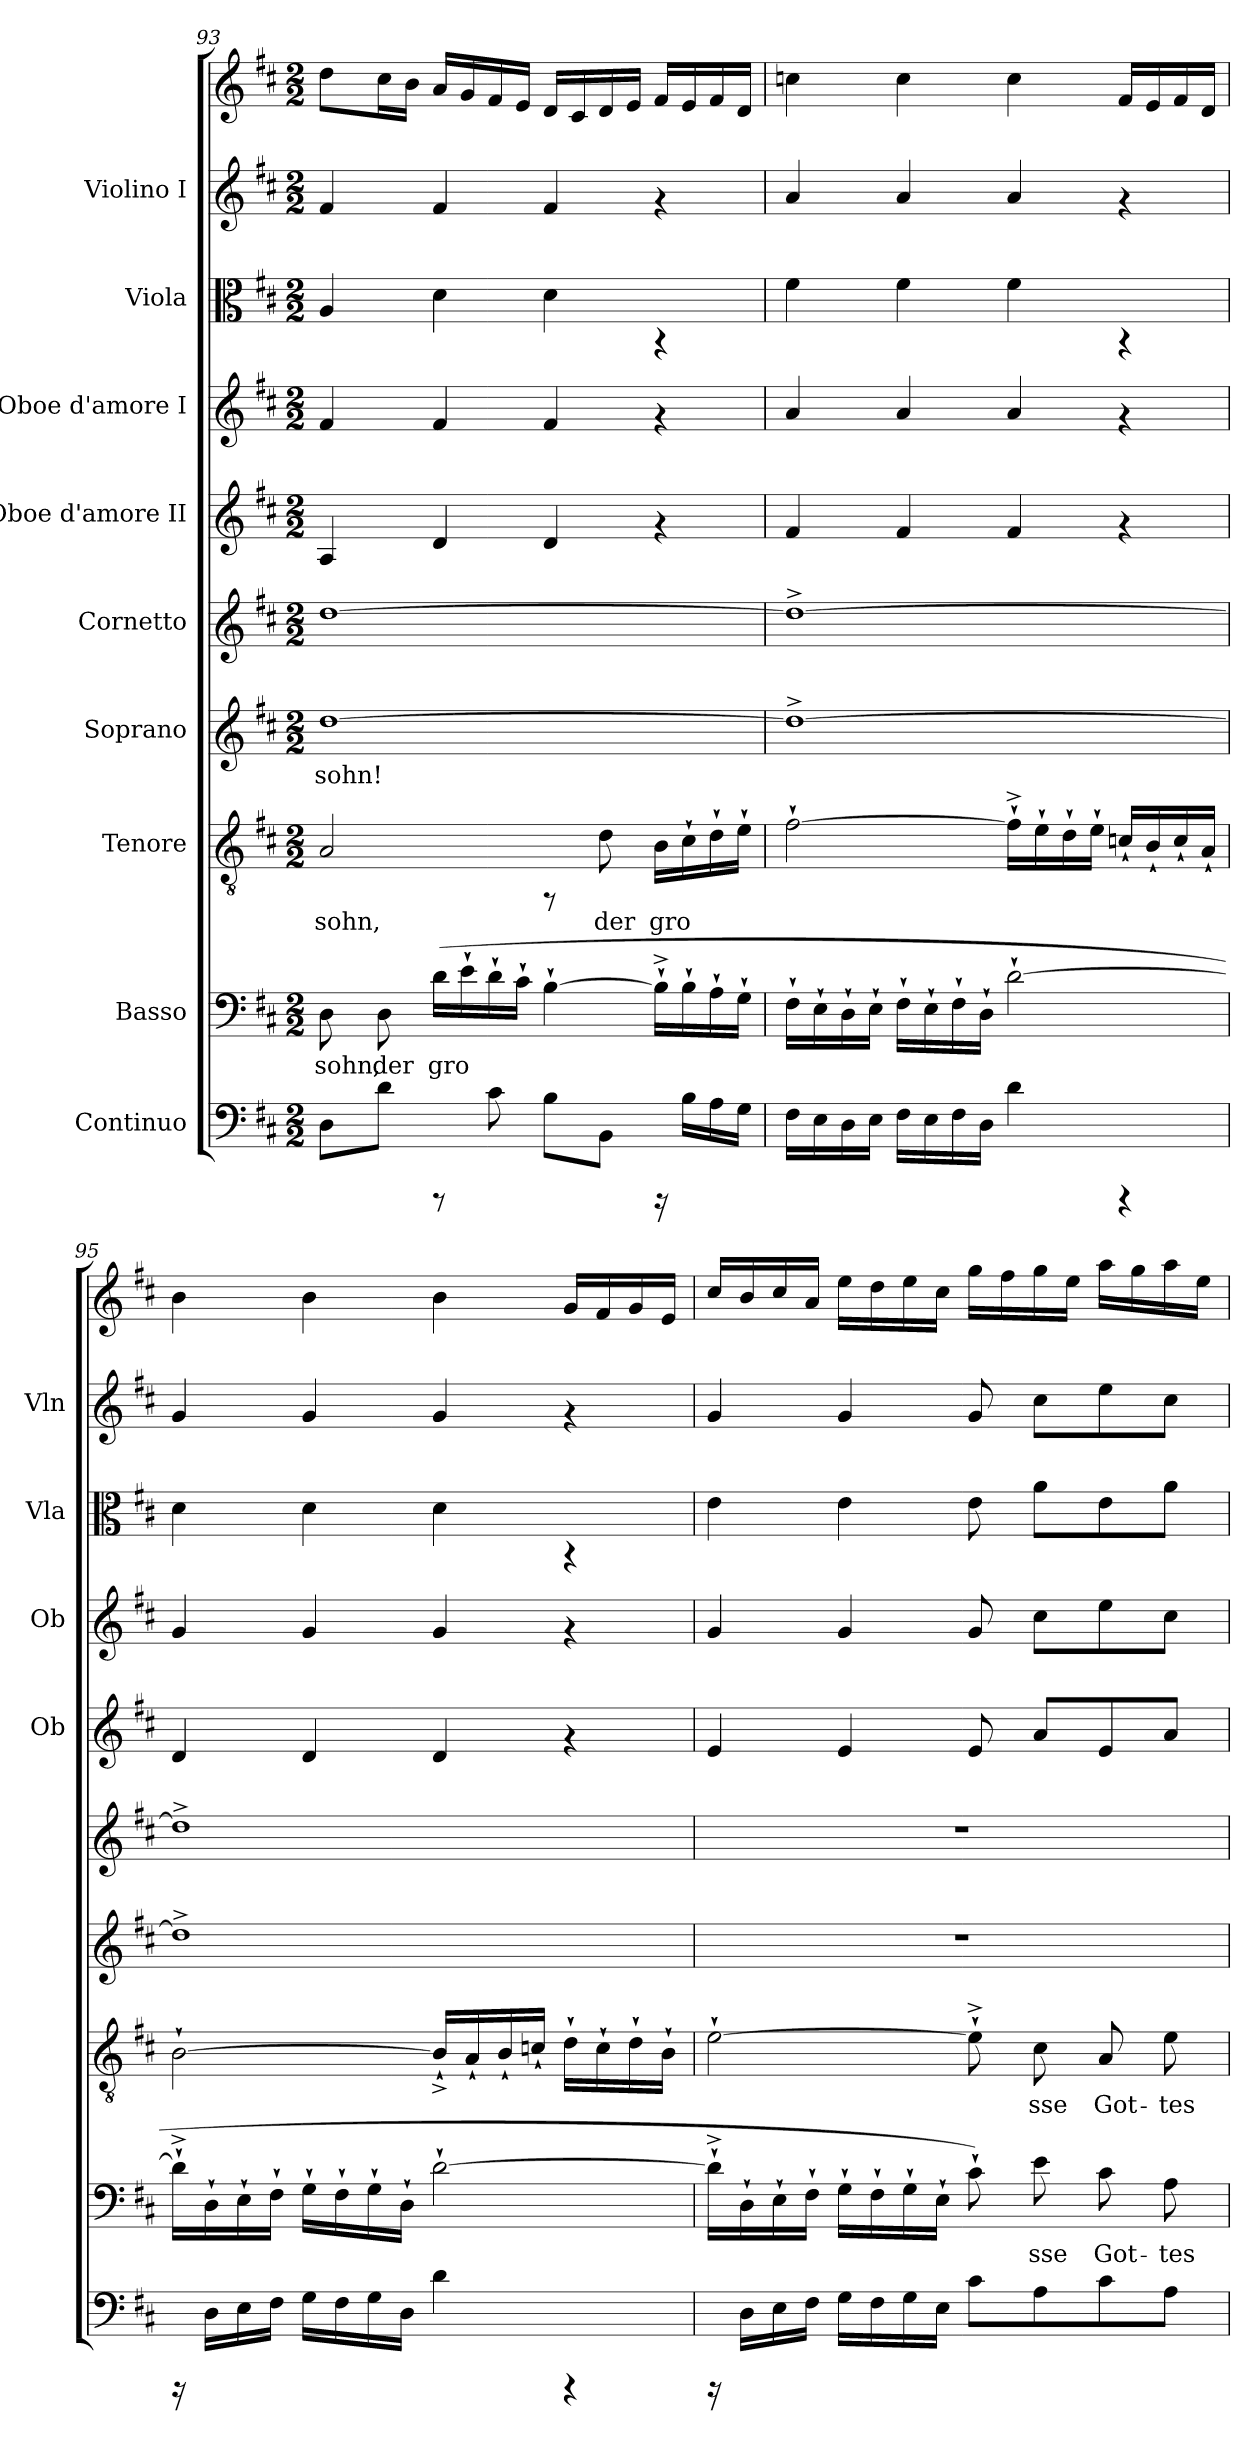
**kern	**kern	**text	**kern	**text	**kern	**text	**kern	**kern	**kern	**kern	**kern	**kern
*part9	*part8	*part8	*part7	*part7	*part6	*part6	*part5	*part4	*part3	*part2	*part1	*part1
*staff10	*staff9	*staff9	*staff8	*staff8	*staff7	*staff7	*staff6	*staff5	*staff4	*staff3	*staff2	*staff1
*I"Continuo	*I"Basso	*	*I"Tenore	*	*I"Soprano	*	*I"Cornetto	*I"Oboe d'amore II	*I"Oboe d'amore I	*I"Viola	*I"Violino I	*
*	*	*	*	*	*	*	*	*I'Ob	*I'Ob	*I'Vla	*I'Vln	*
*clefF4	*clefF4	*	*clefGv2	*	*clefG2	*	*clefG2	*clefG2	*clefG2	*clefC3	*clefG2	*clefG2
*k[f#c#]	*k[f#c#]	*	*k[f#c#]	*	*k[f#c#]	*	*k[f#c#]	*k[f#c#]	*k[f#c#]	*k[f#c#]	*k[f#c#]	*k[f#c#]
*D:	*D:	*	*D:	*	*D:	*	*D:	*D:	*D:	*D:	*D:	*D:
*M2/2	*M2/2	*	*M2/2	*	*M2/2	*	*M2/2	*M2/2	*M2/2	*M2/2	*M2/2	*M2/2
=93	=93	=93	=93	=93	=93	=93	=93	=93	=93	=93	=93	=93
!	!	!LO:LY:b:cj	!	!LO:LY:b:cj	!	!LO:LY:b:cj	!	!	!	!	!	!
8D\L	8D\	sohn,	2A/	sohn,	[>1dd	sohn!	[>1dd	4A/	4f#/	4A/	4f#/	8dd\L
!	!	!LO:LY:b:cj	!	!	!	!	!	!	!	!	!	!
8d\J	8D\	der	.	.	.	.	.	.	.	.	.	16cc#\
.	.	.	.	.	.	.	.	.	.	.	.	16b\J
!	!	!LO:LY:b:cj	!	!	!	!	!	!	!	!	!	!
8rCCC	(>16d\L	gro-	.	.	.	.	.	4d/	4f#/	4d\	4f#/	16a/L
!	!	!LO:LY:b:cj	!	!	!	!	!	!	!	!	!	!
.	16e`>\	--	.	.	.	.	.	.	.	.	.	16g/
!	!	!LO:LY:b:cj	!	!	!	!	!	!	!	!	!	!
8c#\	16d`>\	--	.	.	.	.	.	.	.	.	.	16f#/
!	!	!LO:LY:b:cj	!	!	!	!	!	!	!	!	!	!
.	16c#`>\J	--	.	.	.	.	.	.	.	.	.	16e/J
!	!	!LO:LY:b:cj	!	!	!	!	!	!	!	!	!	!
8B\L	[>4B`>\	--	8rFF	.	.	.	.	4d/	4f#/	4d\	4f#/	16d/L
.	.	.	.	.	.	.	.	.	.	.	.	16c#/
!	!	!	!	!LO:LY:b:cj	!	!	!	!	!	!	!	!
8BB\J	.	.	8d\	der	.	.	.	.	.	.	.	16d/
.	.	.	.	.	.	.	.	.	.	.	.	16e/J
!	!	!LO:LY:b:cj	!	!LO:LY:b:cj	!	!	!	!	!	!	!	!
16rCCC	16B^>`>\L]	--	16B\L	gro-	.	.	.	4rf	4rf	4rAA	4rf	16f#/L
!	!	!LO:LY:b:cj	!	!LO:LY:b:cj	!	!	!	!	!	!	!	!
16B\L	16B`>\	--	16c#`>\	--	.	.	.	.	.	.	.	16e/
!	!	!LO:LY:b:cj	!	!LO:LY:b:cj	!	!	!	!	!	!	!	!
16A\	16A`>\	--	16d`>\	--	.	.	.	.	.	.	.	16f#/
!	!	!LO:LY:b:cj	!	!LO:LY:b:cj	!	!	!	!	!	!	!	!
16G\J	16G`>\J	--	16e`>\J	--	.	.	.	.	.	.	.	16d/J
!!LO:PB:g=z
=94	=94	=94	=94	=94	=94	=94	=94	=94	=94	=94	=94	=94
16F#\L	16F#`>\L	.	[>2f#`>\	.	1dd^>_>	.	1dd^>_>	4f#/	4a/	4f#\	4a/	4ccn\
16E\	16E`>\	.	.	.	.	.	.	.	.	.	.	.
16D\	16D`>\	.	.	.	.	.	.	.	.	.	.	.
16E\J	16E`>\J	.	.	.	.	.	.	.	.	.	.	.
16F#\L	16F#`>\L	.	.	.	.	.	.	4f#/	4a/	4f#\	4a/	4cc\
16E\	16E`>\	.	.	.	.	.	.	.	.	.	.	.
16F#\	16F#`>\	.	.	.	.	.	.	.	.	.	.	.
16D\J	16D`>\J	.	.	.	.	.	.	.	.	.	.	.
4d\	[>2d`>\	.	16f#^>`>\L]	.	.	.	.	4f#/	4a/	4f#\	4a/	4cc\
.	.	.	16e`>\	.	.	.	.	.	.	.	.	.
.	.	.	16d`>\	.	.	.	.	.	.	.	.	.
.	.	.	16e`>\J	.	.	.	.	.	.	.	.	.
4rCCC	.	.	16cn`</L	.	.	.	.	4rf	4rf	4rAA	4rf	16f#/L
.	.	.	16B`</	.	.	.	.	.	.	.	.	16e/
.	.	.	16c`</	.	.	.	.	.	.	.	.	16f#/
.	.	.	16A`</J	.	.	.	.	.	.	.	.	16d/J
=95	=95	=95	=95	=95	=95	=95	=95	=95	=95	=95	=95	=95
16rCCC	16d^>`>\L]	.	[>2B`>\	.	1dd^>]	.	1dd^>]	4d/	4g/	4d\	4g/	4b\
16D\L	16D`>\	.	.	.	.	.	.	.	.	.	.	.
16E\	16E`>\	.	.	.	.	.	.	.	.	.	.	.
16F#\J	16F#`>\J	.	.	.	.	.	.	.	.	.	.	.
16G\L	16G`>\L	.	.	.	.	.	.	4d/	4g/	4d\	4g/	4b\
16F#\	16F#`>\	.	.	.	.	.	.	.	.	.	.	.
16G\	16G`>\	.	.	.	.	.	.	.	.	.	.	.
16D\J	16D`>\J	.	.	.	.	.	.	.	.	.	.	.
4d\	[>2d`>\	.	16B^>`</L]	.	.	.	.	4d/	4g/	4d\	4g/	4b\
.	.	.	16A`</	.	.	.	.	.	.	.	.	.
.	.	.	16B`</	.	.	.	.	.	.	.	.	.
.	.	.	16cn`</J	.	.	.	.	.	.	.	.	.
4rCCC	.	.	16d`>\L	.	.	.	.	4rf	4rf	4rAA	4rf	16g/L
.	.	.	16c`>\	.	.	.	.	.	.	.	.	16f#/
.	.	.	16d`>\	.	.	.	.	.	.	.	.	16g/
.	.	.	16B`>\J	.	.	.	.	.	.	.	.	16e/J
!!LO:PB:g=z
=96	=96	=96	=96	=96	=96	=96	=96	=96	=96	=96	=96	=96
!	!	!LO:LY:b:cj	!	!LO:LY:b:cj	!	!	!	!	!	!	!	!
16rCCC	16d^>`>\L]	-	[>2e`>\	-	1r	.	1r	4e/	4g/	4e\	4g/	16cc#/L
!	!	!LO:LY:b:cj	!	!	!	!	!	!	!	!	!	!
16D\L	16D`>\	.	.	.	.	.	.	.	.	.	.	16b/
!	!	!LO:LY:b:cj	!	!	!	!	!	!	!	!	!	!
16E\	16E`>\	.	.	.	.	.	.	.	.	.	.	16cc#/
!	!	!LO:LY:b:cj	!	!	!	!	!	!	!	!	!	!
16F#\J	16F#`>\J	.	.	.	.	.	.	.	.	.	.	16a/J
!	!	!LO:LY:b:cj	!	!	!	!	!	!	!	!	!	!
16G\L	16G`>\L	.	.	.	.	.	.	4e/	4g/	4e\	4g/	16ee\L
!	!	!LO:LY:b:cj	!	!	!	!	!	!	!	!	!	!
16F#\	16F#`>\	.	.	.	.	.	.	.	.	.	.	16dd\
!	!	!LO:LY:b:cj	!	!	!	!	!	!	!	!	!	!
16G\	16G`>\	.	.	.	.	.	.	.	.	.	.	16ee\
!	!	!LO:LY:b:cj	!	!	!	!	!	!	!	!	!	!
16E\J	16E`>\J	.	.	.	.	.	.	.	.	.	.	16cc#\J
!	!	!LO:LY:b:cj	!	!LO:LY:b:cj	!	!	!	!	!	!	!	!
8c#\L	8c#`>\)	.	8e^>`>\]	.	.	.	.	8e/	8g/	8e\	8g/	16gg\L
.	.	.	.	.	.	.	.	.	.	.	.	16ff#\
!	!	!LO:LY:b:cj	!	!LO:LY:b:cj	!	!	!	!	!	!	!	!
8A\	8e\	sse	8c#\	sse	.	.	.	8a/L	8cc#\L	8a\L	8cc#\L	16gg\
.	.	.	.	.	.	.	.	.	.	.	.	16ee\J
!	!	!LO:LY:b:cj	!	!LO:LY:b:cj	!	!	!	!	!	!	!	!
8c#\	8c#\	Got-	8A/	Got-	.	.	.	8e/	8ee\	8e\	8ee\	16aa\L
.	.	.	.	.	.	.	.	.	.	.	.	16gg\
!	!	!LO:LY:b:cj	!	!LO:LY:b:cj	!	!	!	!	!	!	!	!
8A\J	8A\	-tes	8e\	-tes	.	.	.	8a/J	8cc#\J	8a\J	8cc#\J	16aa\
.	.	.	.	.	.	.	.	.	.	.	.	16ee\J
=	=	=	=	=	=	=	=	=	=	=	=	=
*-	*-	*-	*-	*-	*-	*-	*-	*-	*-	*-	*-	*-
